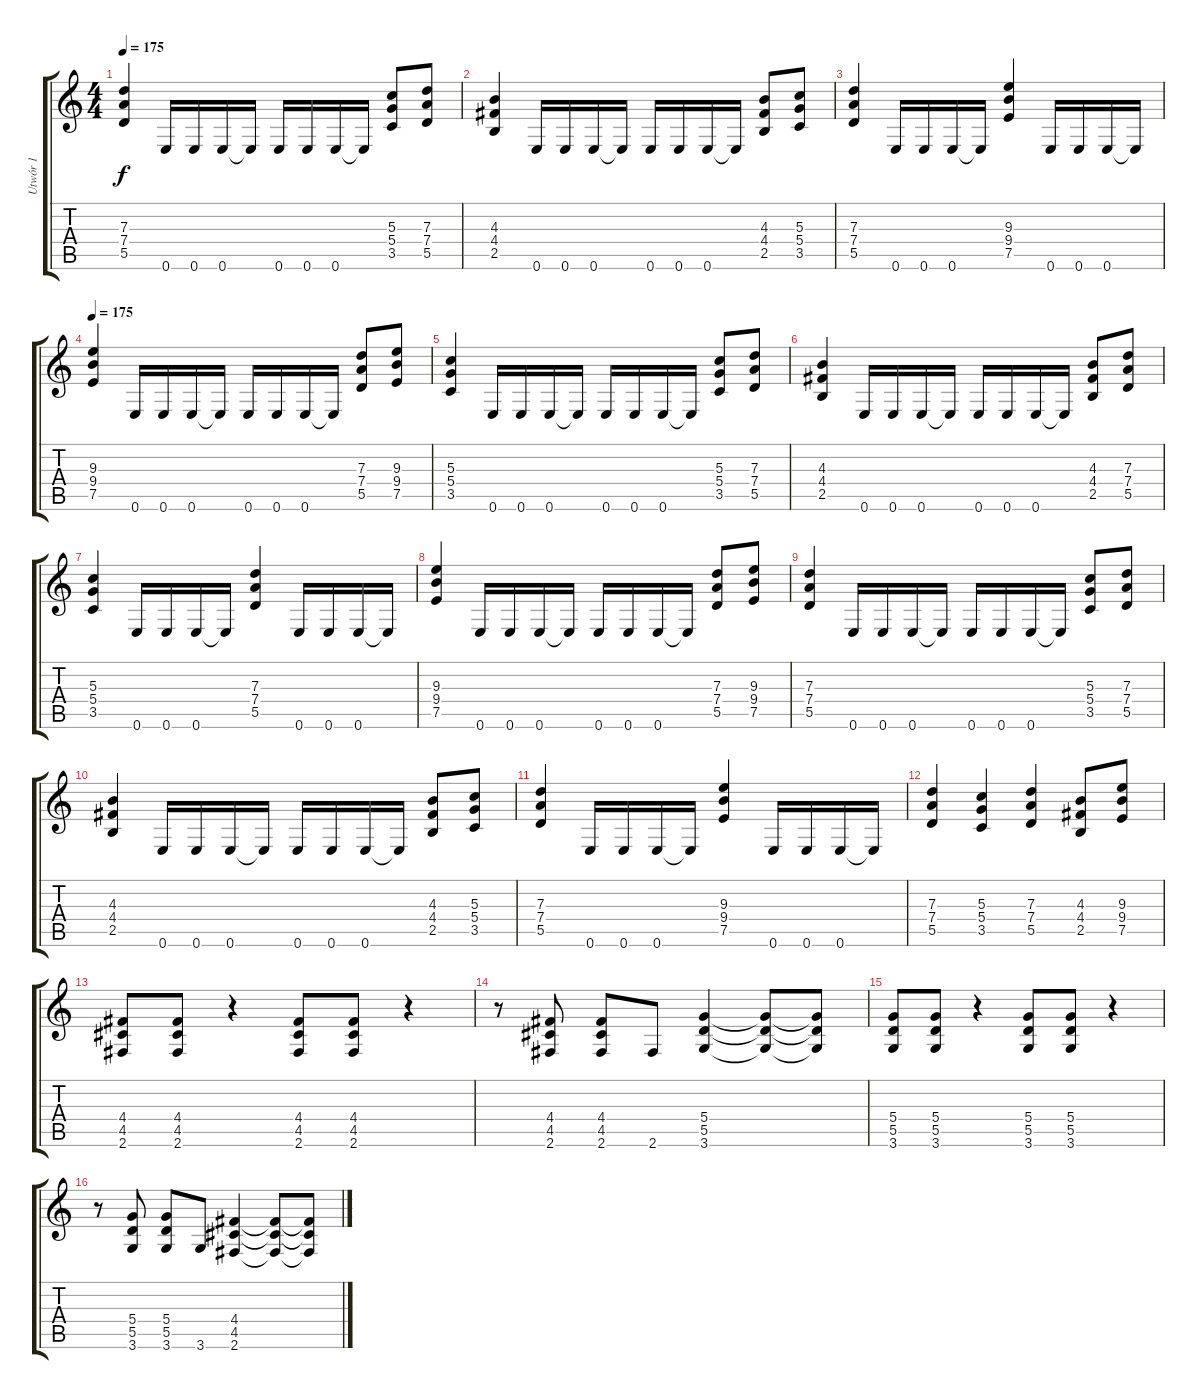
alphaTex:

\track ("Utwór 1" "Utwór 1") {instrument distortionguitar}
\staff {score tabs}
\tuning (E4 B3 G3 D3 A2 E2) {hide}
\ts (4 4)
\tempo 175
\clef g2
\ks c
(7.3 7.4 5.5).4{dy f} 0.6.16 0.6.16 0.6.16 0.6{t}.16 0.6.16 0.6.16 0.6.16 0.6{t}.16 (5.3 5.4 3.5).8 (7.3 7.4 5.5).8 |
(4.3 4.4 2.5).4 0.6.16 0.6.16 0.6.16 0.6{t}.16 0.6.16 0.6.16 0.6.16 0.6{t}.16 (4.3 4.4 2.5).8 (5.3 5.4 3.5).8 |
(7.3 7.4 5.5).4 0.6.16 0.6.16 0.6.16 0.6{t}.16 (9.3 9.4 7.5).4 0.6.16 0.6.16 0.6.16 0.6{t}.16 |
\tempo 175
(9.3 9.4 7.5).4 0.6.16 0.6.16 0.6.16 0.6{t}.16 0.6.16 0.6.16 0.6.16 0.6{t}.16 (7.3 7.4 5.5).8 (9.3 9.4 7.5).8 |
(5.3 5.4 3.5).4 0.6.16 0.6.16 0.6.16 0.6{t}.16 0.6.16 0.6.16 0.6.16 0.6{t}.16 (5.3 5.4 3.5).8 (7.3 7.4 5.5).8 |
(4.3 4.4 2.5).4 0.6.16 0.6.16 0.6.16 0.6{t}.16 0.6.16 0.6.16 0.6.16 0.6{t}.16 (4.3 4.4 2.5).8 (7.3 7.4 5.5).8 |
(5.3 5.4 3.5).4 0.6.16 0.6.16 0.6.16 0.6{t}.16 (7.3 7.4 5.5).4 0.6.16 0.6.16 0.6.16 0.6{t}.16 |
(9.3 9.4 7.5).4 0.6.16 0.6.16 0.6.16 0.6{t}.16 0.6.16 0.6.16 0.6.16 0.6{t}.16 (7.3 7.4 5.5).8 (9.3 9.4 7.5).8 |
(7.3 7.4 5.5).4 0.6.16 0.6.16 0.6.16 0.6{t}.16 0.6.16 0.6.16 0.6.16 0.6{t}.16 (5.3 5.4 3.5).8 (7.3 7.4 5.5).8 |
(4.3 4.4 2.5).4 0.6.16 0.6.16 0.6.16 0.6{t}.16 0.6.16 0.6.16 0.6.16 0.6{t}.16 (4.3 4.4 2.5).8 (5.3 5.4 3.5).8 |
(7.3 7.4 5.5).4 0.6.16 0.6.16 0.6.16 0.6{t}.16 (9.3 9.4 7.5).4 0.6.16 0.6.16 0.6.16 0.6{t}.16 |
(7.3 7.4 5.5).4 (5.3 5.4 3.5).4 (7.3 7.4 5.5).4 (4.3 4.4 2.5).8 (9.3 9.4 7.5).8 |
(4.4 4.5 2.6).8 (4.4 4.5 2.6).8 r.4 (4.4 4.5 2.6).8 (4.4 4.5 2.6).8 r.4 |
r.8 (4.4 4.5 2.6).8 (4.4 4.5 2.6).8 2.6.8 (5.4 5.5 3.6).4 (5.4{t} 5.5{t} 3.6{t}).8 (5.4{t} 5.5{t} 3.6{t}).8 |
(5.4 5.5 3.6).8 (5.4 5.5 3.6).8 r.4 (5.4 5.5 3.6).8 (5.4 5.5 3.6).8 r.4 |
r.8 (5.4 5.5 3.6).8 (5.4 5.5 3.6).8 3.6.8 (4.4 4.5 2.6).4 (4.4{t} 4.5{t} 2.6{t}).8 (4.4{t} 4.5{t} 2.6{t}).8
